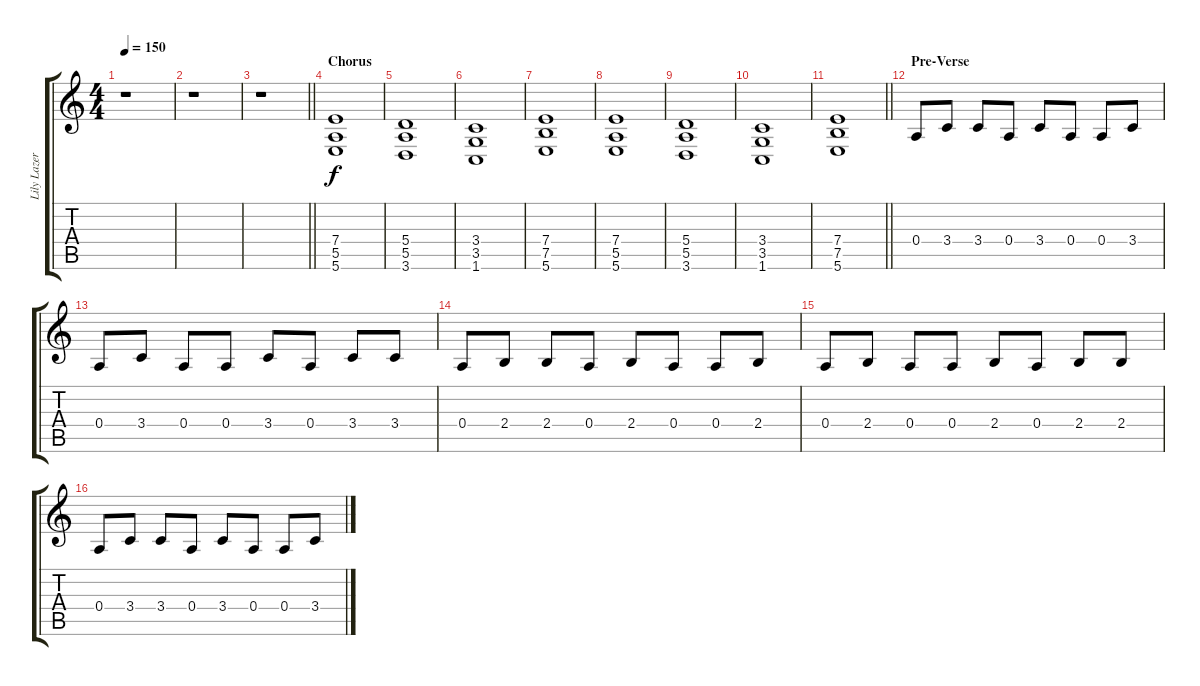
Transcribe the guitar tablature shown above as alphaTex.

\track ("Lily Lazer (Guitar)" "Lily Lazer") {instrument distortionguitar}
\staff {score tabs}
\tuning (B3 Gb3 D3 A2 E2 B1) {hide}
\ts (4 4)
\tempo 150
\clef g2
\ks c
r.1{dy f} |
r.1 |
\barLineRight lightlight
r.1 |
\section ("" "Chorus")
(7.4 5.5 5.6).1 |
(5.4 5.5 3.6).1 |
(3.4 3.5 1.6).1 |
(7.4 7.5 5.6).1 |
(7.4 5.5 5.6).1 |
(5.4 5.5 3.6).1 |
(3.4 3.5 1.6).1 |
\barLineRight lightlight
(7.4 7.5 5.6).1 |
\section ("" "Pre-Verse")
0.4.8 3.4.8 3.4.8 0.4.8 3.4.8 0.4.8 0.4.8 3.4.8 |
0.4.8 3.4.8 0.4.8 0.4.8 3.4.8 0.4.8 3.4.8 3.4.8 |
0.4.8 2.4.8 2.4.8 0.4.8 2.4.8 0.4.8 0.4.8 2.4.8 |
0.4.8 2.4.8 0.4.8 0.4.8 2.4.8 0.4.8 2.4.8 2.4.8 |
0.4.8 3.4.8 3.4.8 0.4.8 3.4.8 0.4.8 0.4.8 3.4.8
